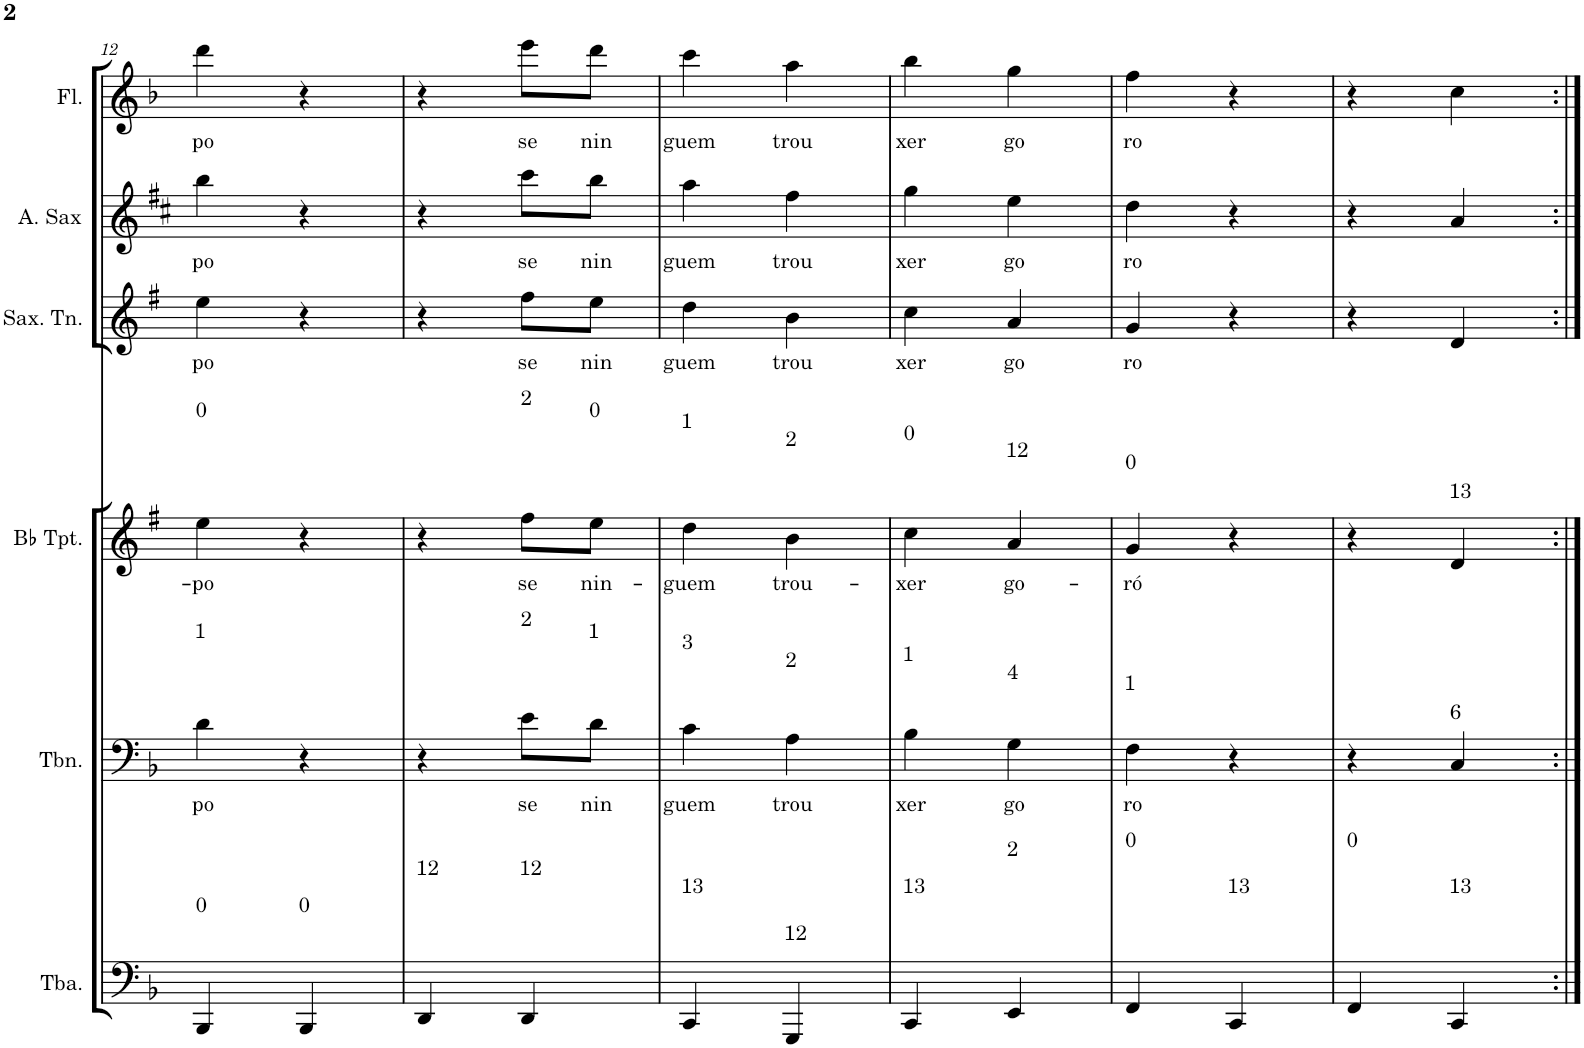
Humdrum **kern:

**kern	**kern	**text	**kern	**text	**kern	**text	**kern	**text	**kern	**text
*part6	*part5	*part5	*part4	*part4	*part3	*part3	*part2	*part2	*part1	*part1
*staff6	*staff5	*staff5	*staff4	*staff4	*staff3	*staff3	*staff2	*staff2	*staff1	*staff1
*I"Tuba	*I"Trombone	*	*I"Bb Trumpet	*	*I"Saxofone Tenor	*	*I"Saxofone Alto	*	*I"Flauta Transversal	*
*I'Tba.	*I'Tbn.	*	*I'Bb Tpt.	*	*I'Sax. Tn.	*	*	*	*I'Fl.	*
!!LO:PB:g=z
*clefF4	*clefF4	*	*clefG2	*	*clefG2	*	*clefG2	*	*clefG2	*
*	*	*	*Trd1c2	*	*Trd8c14	*	*Trd5c9	*	*	*
*k[b-]	*k[b-]	*	*k[f#]	*	*k[f#]	*	*k[f#c#]	*	*k[b-]	*
*M2/4	*M2/4	*	*M2/4	*	*M2/4	*	*M2/4	*	*M2/4	*
=12	=12	=12	=12	=12	=12	=12	=12	=12	=12	=12
!	!	!	!LO:TX:a:t=0	!	!	!	!	!	!	!
!	!LO:TX:a:t=1	!	!	!	!	!	!	!	!	!
!LO:TX:a:t=0	!	!	!	!	!	!	!	!	!	!
!	!	!LO:LY:b	!	!LO:LY:b	!	!LO:LY:b	!	!LO:LY:b	!	!LO:LY:b
4BBB-/	4d\	po	4ee\	-po	4ee\	po	4bb\	po	4ddd\	po
!LO:TX:a:t=0	!	!	!	!	!	!	!	!	!	!
4BBB-/	4r	.	4r	.	4r	.	4r	.	4r	.
=13	=13	=13	=13	=13	=13	=13	=13	=13	=13	=13
!LO:TX:a:t=12	!	!	!	!	!	!	!	!	!	!
4DD/	4r	.	4r	.	4r	.	4r	.	4r	.
!	!	!	!LO:TX:a:t=2	!	!	!	!	!	!	!
!	!LO:TX:a:t=2	!	!	!	!	!	!	!	!	!
!LO:TX:a:t=12	!	!	!	!	!	!	!	!	!	!
!	!	!LO:LY:b	!	!LO:LY:b	!	!LO:LY:b	!	!LO:LY:b	!	!LO:LY:b
4DD/	8e\L	se	8ff#\L	se	8ff#\L	se	8ccc#\L	se	8eee\L	se
!	!	!	!LO:TX:a:t=0	!	!	!	!	!	!	!
!	!LO:TX:a:t=1	!	!	!	!	!	!	!	!	!
!	!	!LO:LY:b	!	!LO:LY:b	!	!LO:LY:b	!	!LO:LY:b	!	!LO:LY:b
.	8d\J	nin	8ee\J	nin-	8ee\J	nin	8bb\J	nin	8ddd\J	nin
=14	=14	=14	=14	=14	=14	=14	=14	=14	=14	=14
!	!	!	!LO:TX:a:t=1	!	!	!	!	!	!	!
!	!LO:TX:a:t=3	!	!	!	!	!	!	!	!	!
!LO:TX:a:t=13	!	!	!	!	!	!	!	!	!	!
!	!	!LO:LY:b	!	!LO:LY:b	!	!LO:LY:b	!	!LO:LY:b	!	!LO:LY:b
4CC/	4c\	guem	4dd\	-guem	4dd\	guem	4aa\	guem	4ccc\	guem
!	!	!	!LO:TX:a:t=2	!	!	!	!	!	!	!
!	!LO:TX:a:t=2	!	!	!	!	!	!	!	!	!
!LO:TX:a:t=12	!	!	!	!	!	!	!	!	!	!
!	!	!LO:LY:b	!	!LO:LY:b	!	!LO:LY:b	!	!LO:LY:b	!	!LO:LY:b
4GGG/	4A\	trou	4b\	trou-	4b\	trou	4ff#\	trou	4aa\	trou
=15	=15	=15	=15	=15	=15	=15	=15	=15	=15	=15
!	!	!	!LO:TX:a:t=0	!	!	!	!	!	!	!
!	!LO:TX:a:t=1	!	!	!	!	!	!	!	!	!
!LO:TX:a:t=13	!	!	!	!	!	!	!	!	!	!
!	!	!LO:LY:b	!	!LO:LY:b	!	!LO:LY:b	!	!LO:LY:b	!	!LO:LY:b
4CC/	4B-\	xer	4cc\	-xer	4cc\	xer	4gg\	xer	4bb-\	xer
!	!	!	!LO:TX:a:t=12	!	!	!	!	!	!	!
!	!LO:TX:a:t=4	!	!	!	!	!	!	!	!	!
!LO:TX:a:t=2	!	!	!	!	!	!	!	!	!	!
!	!	!LO:LY:b	!	!LO:LY:b	!	!LO:LY:b	!	!LO:LY:b	!	!LO:LY:b
4EE/	4G\	go	4a/	go-	4a/	go	4ee\	go	4gg\	go
=16	=16	=16	=16	=16	=16	=16	=16	=16	=16	=16
!	!	!	!LO:TX:a:t=0	!	!	!	!	!	!	!
!	!LO:TX:a:t=1	!	!	!	!	!	!	!	!	!
!LO:TX:a:t=0	!	!	!	!	!	!	!	!	!	!
!	!	!LO:LY:b	!	!LO:LY:b	!	!LO:LY:b	!	!LO:LY:b	!	!LO:LY:b
4FF/	4F\	ro	4g/	-ró	4g/	ro	4dd\	ro	4ff\	ro
!LO:TX:a:t=13	!	!	!	!	!	!	!	!	!	!
4CC/	4r	.	4r	.	4r	.	4r	.	4r	.
=17	=17	=17	=17	=17	=17	=17	=17	=17	=17	=17
!LO:TX:a:t=0	!	!	!	!	!	!	!	!	!	!
4FF/	4r	.	4r	.	4r	.	4r	.	4r	.
!	!	!	!LO:TX:a:t=13	!	!	!	!	!	!	!
!	!LO:TX:a:t=6	!	!	!	!	!	!	!	!	!
!LO:TX:a:t=13	!	!	!	!	!	!	!	!	!	!
4CC/	4C/	.	4d/	.	4d/	.	4a/	.	4cc\	.
=:|!	=:|!	=:|!	=:|!	=:|!	=:|!	=:|!	=:|!	=:|!	=:|!	=:|!
*-	*-	*-	*-	*-	*-	*-	*-	*-	*-	*-
